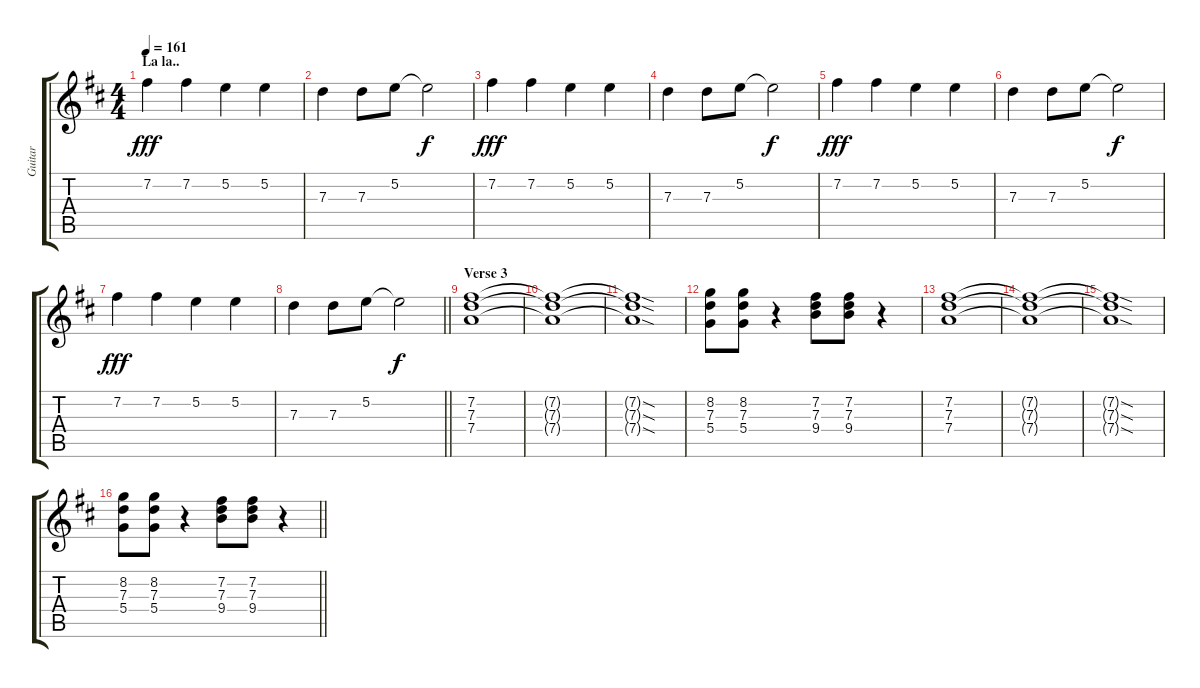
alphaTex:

\track ("Guitar" "Guitar") {instrument overdrivenguitar}
\staff {score tabs}
\tuning (E4 B3 G3 D3 A2 E2) {hide}
\ts (4 4)
\section ("" "La la..")
\tempo 161
\clef g2
\ks d
7.2.4{dy fff} 7.2.4 5.2.4 5.2.4 |
7.3.4 7.3.8 5.2.8 5.2{t}.2{dy f} |
7.2.4{dy fff} 7.2.4 5.2.4 5.2.4 |
7.3.4 7.3.8 5.2.8 5.2{t}.2{dy f} |
7.2.4{dy fff} 7.2.4 5.2.4 5.2.4 |
7.3.4 7.3.8 5.2.8 5.2{t}.2{dy f} |
7.2.4{dy fff} 7.2.4 5.2.4 5.2.4 |
\barLineRight lightlight
7.3.4 7.3.8 5.2.8 5.2{t}.2{dy f} |
\section ("" "Verse 3")
(7.2 7.3 7.4).1 |
(7.2{t} 7.3{t} 7.4{t}).1 |
(7.2{sod t} 7.3{sod t} 7.4{sod t}).1 |
(8.2 7.3 5.4).8 (8.2 7.3 5.4).8 r.4 (7.2 7.3 9.4).8 (7.2 7.3 9.4).8 r.4 |
(7.2 7.3 7.4).1 |
(7.2{t} 7.3{t} 7.4{t}).1 |
(7.2{sod t} 7.3{sod t} 7.4{sod t}).1 |
\barLineRight lightlight
(8.2 7.3 5.4).8 (8.2 7.3 5.4).8 r.4 (7.2 7.3 9.4).8 (7.2 7.3 9.4).8 r.4
